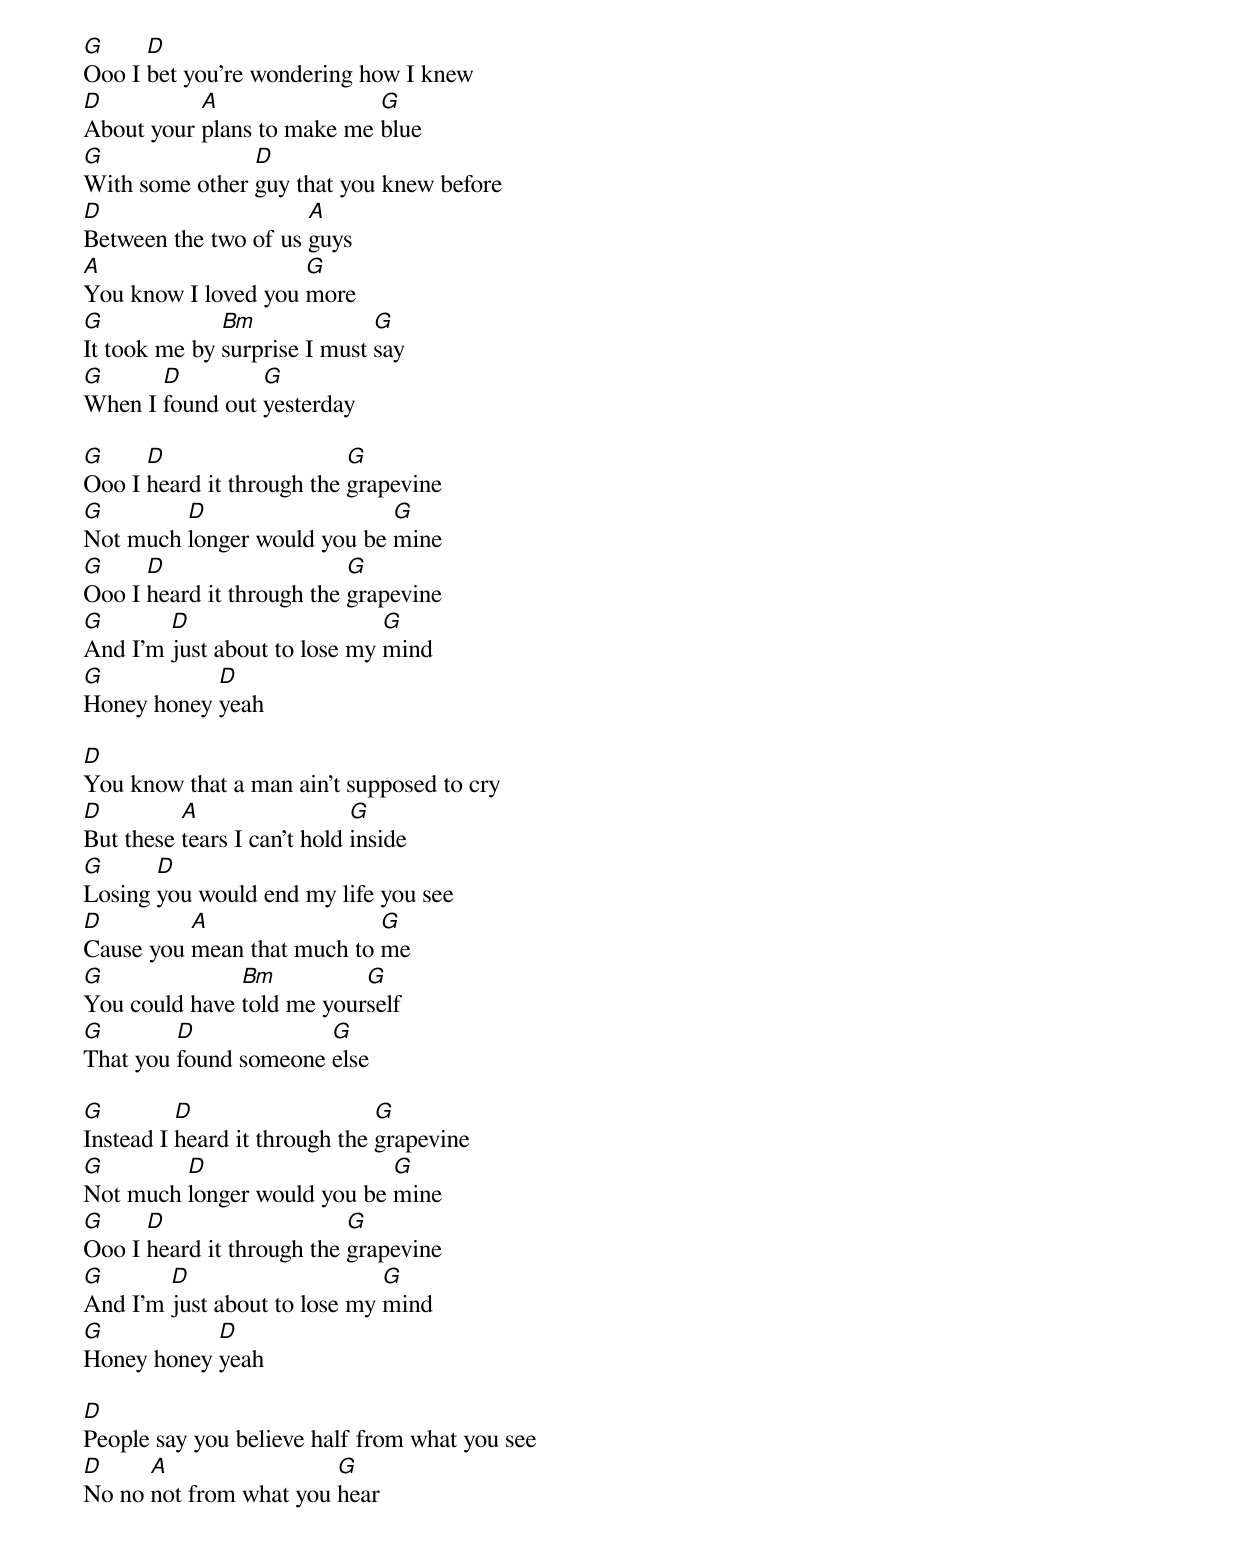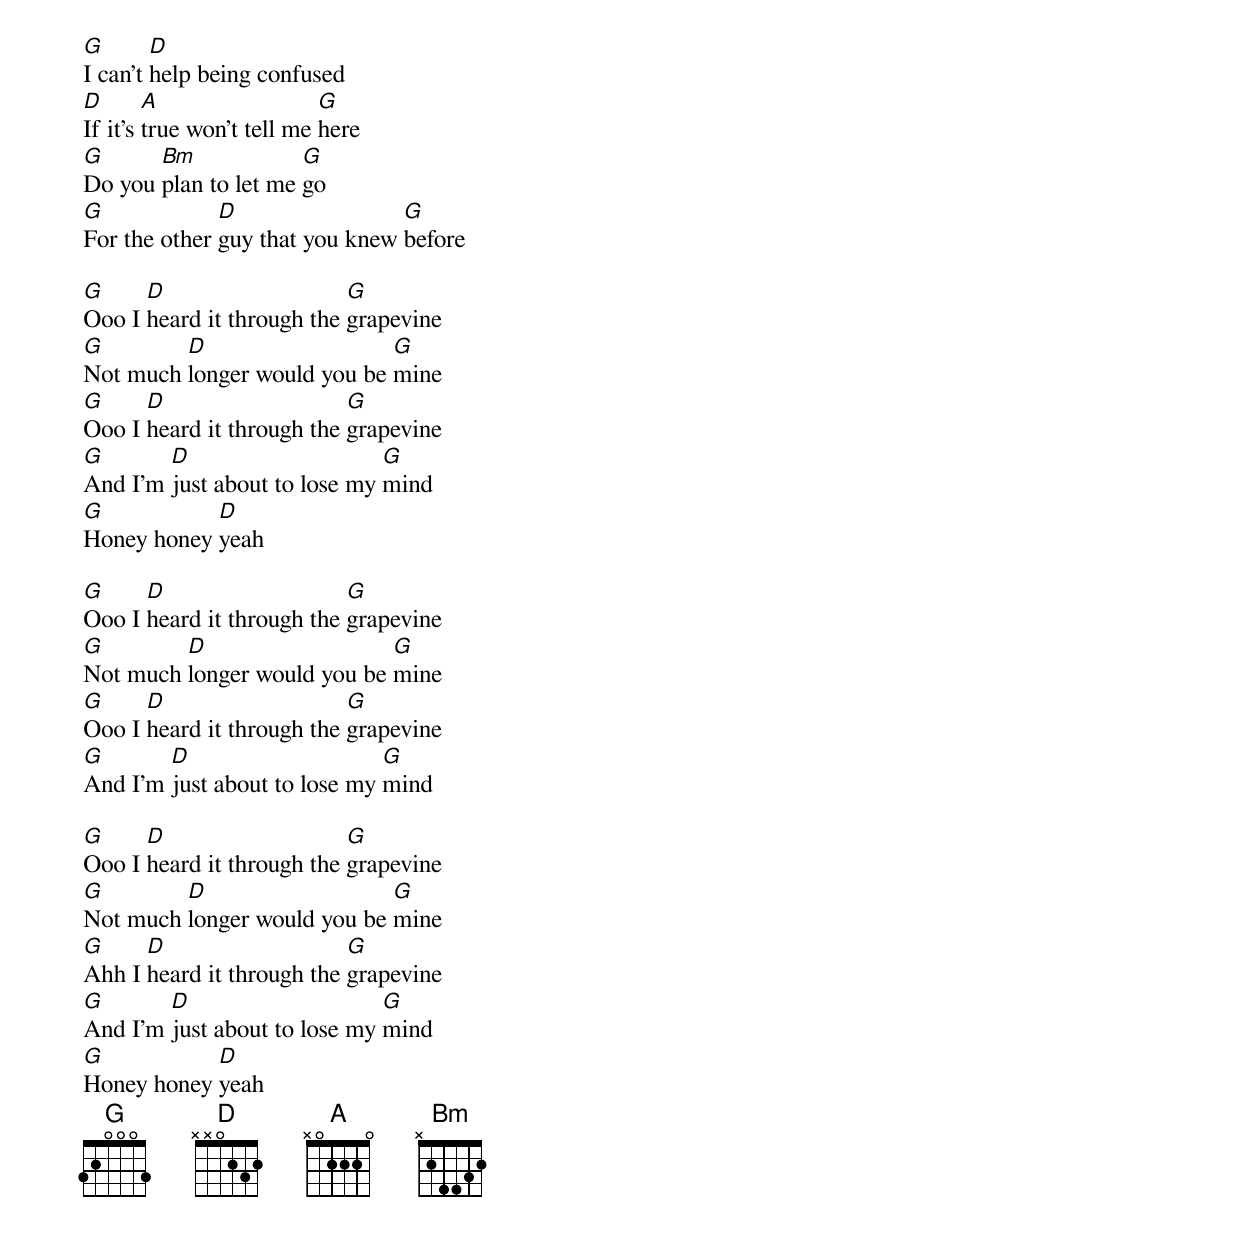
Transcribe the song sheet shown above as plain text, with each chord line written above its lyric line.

G     D
Ooo I bet you're wondering how I knew
D          A                G
About your plans to make me blue
G               D
With some other guy that you knew before
D                     A
Between the two of us guys
A                    G
You know I loved you more
G             Bm              G
It took me by surprise I must say
G      D         G
When I found out yesterday

G     D                    G
Ooo I heard it through the grapevine
G        D                   G
Not much longer would you be mine
G     D                    G
Ooo I heard it through the grapevine
G       D                     G
And I'm just about to lose my mind
G           D
Honey honey yeah

D
You know that a man ain't supposed to cry
D         A                  G
But these tears I can't hold inside
G      D
Losing you would end my life you see
D         A                 G
Cause you mean that much to me
G              Bm          G
You could have told me yourself
G        D             G
That you found someone else

G         D                    G
Instead I heard it through the grapevine
G        D                   G
Not much longer would you be mine
G     D                    G
Ooo I heard it through the grapevine
G       D                     G
And I'm just about to lose my mind
G           D
Honey honey yeah

D
People say you believe half from what you see
D     A                 G
No no not from what you hear
G       D
I can't help being confused
D       A                  G
If it's true won't tell me here
G      Bm             G
Do you plan to let me go
G             D                 G
For the other guy that you knew before

G     D                    G
Ooo I heard it through the grapevine
G        D                   G
Not much longer would you be mine
G     D                    G
Ooo I heard it through the grapevine
G       D                     G
And I'm just about to lose my mind
G           D
Honey honey yeah

G     D                    G
Ooo I heard it through the grapevine
G        D                   G
Not much longer would you be mine
G     D                    G
Ooo I heard it through the grapevine
G       D                     G
And I'm just about to lose my mind

G     D                    G
Ooo I heard it through the grapevine
G        D                   G
Not much longer would you be mine
G     D                    G
Ahh I heard it through the grapevine
G       D                     G
And I'm just about to lose my mind
G           D
Honey honey yeah
